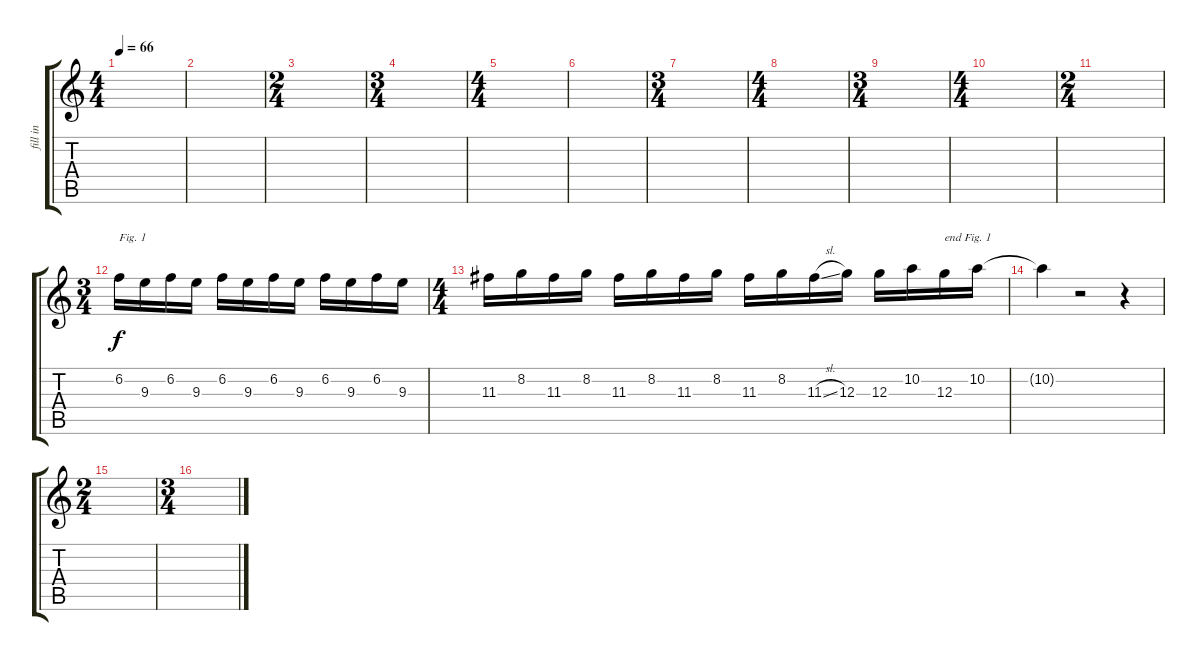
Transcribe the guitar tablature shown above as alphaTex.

\track ("fill in" "fill in") {instrument acousticguitarnylon}
\staff {score tabs}
\tuning (E4 B3 G3 D3 A2 E2) {hide}
\ts (4 4)
\tempo 66
\clef g2
\ks c
|
|
\ts (2 4)
|
\ts (3 4)
|
\ts (4 4)
|
|
\ts (3 4)
|
\ts (4 4)
|
\ts (3 4)
|
\ts (4 4)
|
\ts (2 4)
|
\ts (3 4)
6.2.16{txt "Fig. 1"} 9.3.16 6.2.16 9.3.16 6.2.16 9.3.16 6.2.16 9.3.16 6.2.16 9.3.16 6.2.16 9.3.16 |
\ts (4 4)
11.3.16 8.2.16 11.3.16 8.2.16 11.3.16 8.2.16 11.3.16 8.2.16 11.3.16 8.2.16 11.3{sl}.16 12.3.16 12.3.16 10.2.16 12.3.16{txt "end Fig. 1"} 10.2.16 |
10.2{t}.4 r.2 r.4 |
\ts (2 4)
|
\ts (3 4)
